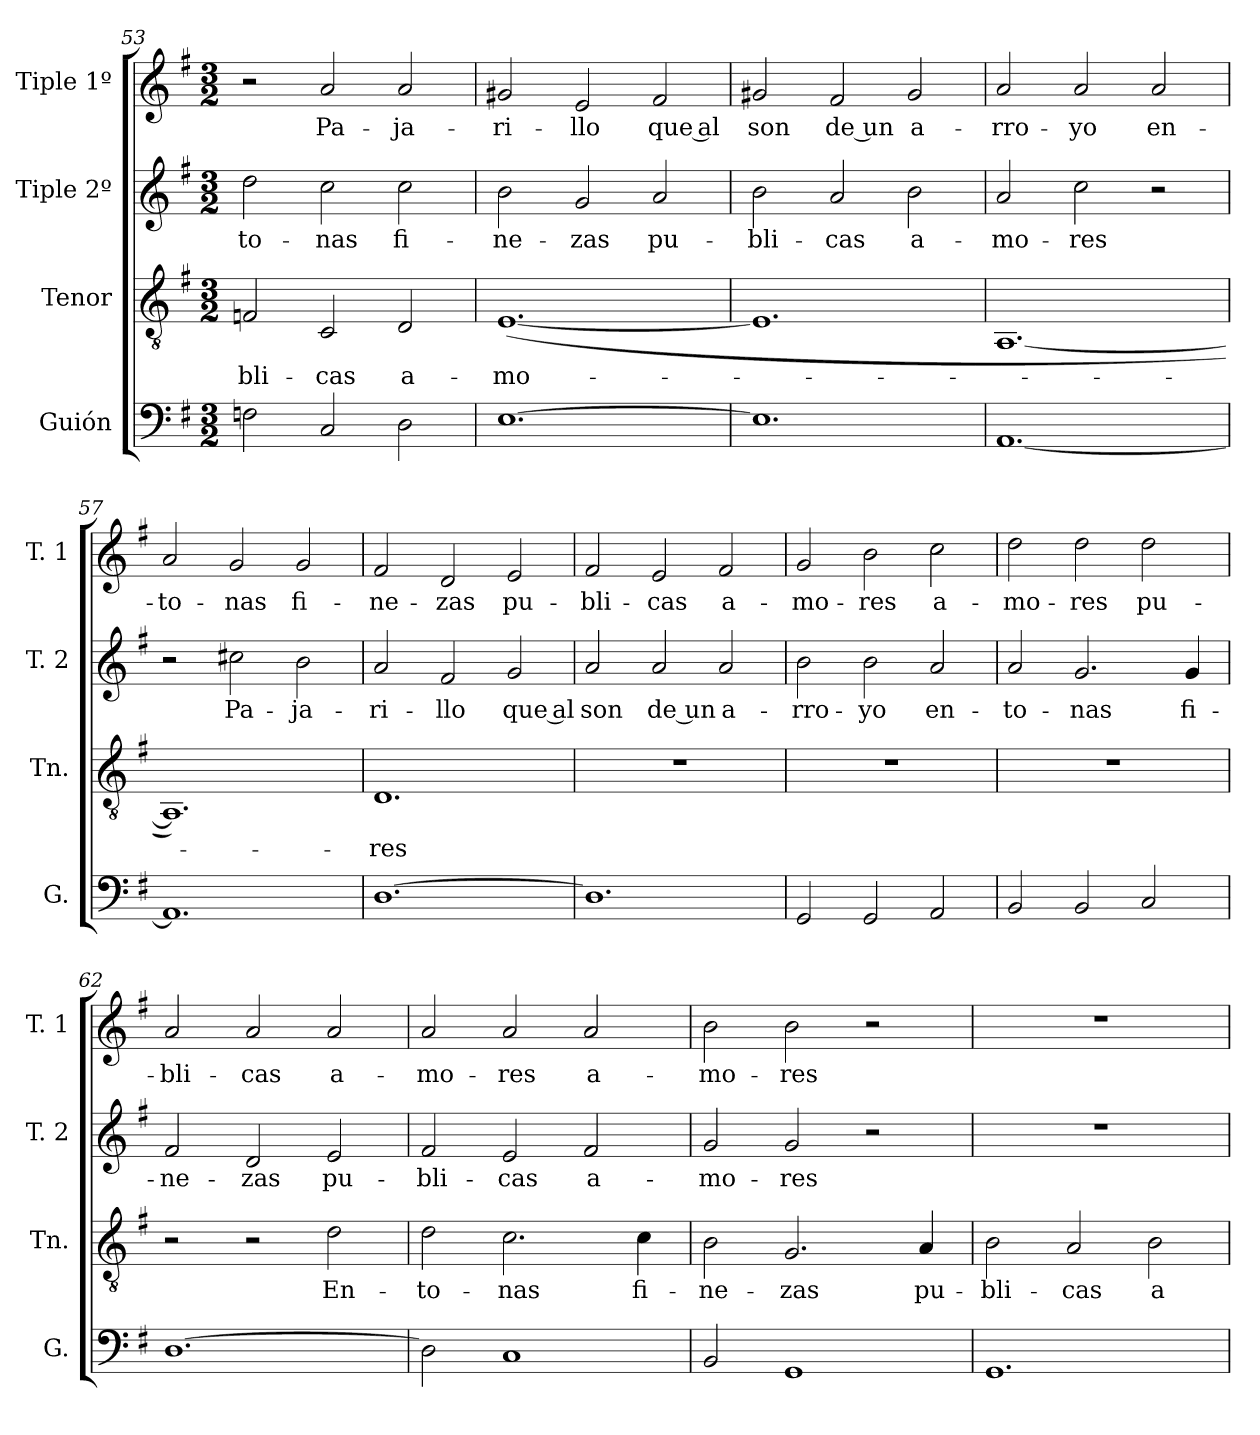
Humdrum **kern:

**kern	**kern	**text	**kern	**text	**kern	**text
*part4	*part3	*part3	*part2	*part2	*part1	*part1
*staff4	*staff3	*staff3	*staff2	*staff2	*staff1	*staff1
*I"Guión	*I"Tenor	*	*I"Tiple 2º	*	*I"Tiple 1º	*
*I'G.	*I'Tn.	*	*I'T. 2	*	*I'T. 1	*
*clefF4	*clefGv2	*	*clefG2	*	*clefG2	*
*k[f#]	*k[f#]	*	*k[f#]	*	*k[f#]	*
*M3/2	*M3/2	*	*M3/2	*	*M3/2	*
=53	=53	=53	=53	=53	=53	=53
2Fn	2Fn	-bli-	2dd	-to-	2r	.
2C	2C	-cas	2cc	-nas	2a	Pa-
2D	2D	a-	2cc	fi-	2a	-ja-
=54	=54	=54	=54	=54	=54	=54
[1.E	([1.E	-mo-	2b	-ne-	2g#X	-ri-
.	.	.	2g	-zas	2e	-llo
.	.	.	2a	pu-	2f#	que al
=55	=55	=55	=55	=55	=55	=55
1.E]	1.E]	.	2b	-bli-	2g#X	son
.	.	.	2a	-cas	2f#	de un
.	.	.	2b	a-	2g#	a-
=56	=56	=56	=56	=56	=56	=56
[1.AA	[1.AA	.	2a	-mo-	2a	-rro-
.	.	.	2cc	-res	2a	-yo
.	.	.	2r	.	2a	en-
=57	=57	=57	=57	=57	=57	=57
1.AA]	1.AA])	.	2r	.	2a	-to-
.	.	.	2cc#X	Pa-	2g	-nas
.	.	.	2b	-ja-	2g	fi-
=58	=58	=58	=58	=58	=58	=58
[1.D	1.D	-res	2a	-ri-	2f#	-ne-
.	.	.	2f#	-llo	2d	-zas
.	.	.	2g	que al	2e	pu-
=59	=59	=59	=59	=59	=59	=59
1.D]	1.r	.	2a	son	2f#	-bli-
.	.	.	2a	de un	2e	-cas
.	.	.	2a	a-	2f#	a-
=60	=60	=60	=60	=60	=60	=60
2GG	1.r	.	2b	-rro-	2g	-mo-
2GG	.	.	2b	-yo	2b	-res
2AA	.	.	2a	en-	2cc	a-
=61	=61	=61	=61	=61	=61	=61
2BB	1.r	.	2a	-to-	2dd	-mo-
2BB	.	.	2.g	-nas	2dd	-res
2C	.	.	.	.	2dd	pu-
.	.	.	4g	fi-	.	.
=62	=62	=62	=62	=62	=62	=62
[1.D	2r	.	2f#	-ne-	2a	-bli-
.	2r	.	2d	-zas	2a	-cas
.	2d	En-	2e	pu-	2a	a-
=63	=63	=63	=63	=63	=63	=63
2D]	2d	-to-	2f#	-bli-	2a	-mo-
1C	2.c	-nas	2e	-cas	2a	-res
.	.	.	2f#	a-	2a	a-
.	4c	fi-	.	.	.	.
=64	=64	=64	=64	=64	=64	=64
2BB	2B	-ne-	2g	-mo-	2b	-mo-
1GG	2.G	-zas	2g	-res	2b	-res
.	.	.	2r	.	2r	.
.	4A	pu-	.	.	.	.
=65	=65	=65	=65	=65	=65	=65
1.GG	2B	-bli-	1.r	.	1.r	.
.	2A	-cas	.	.	.	.
.	2B	a-	.	.	.	.
=	=	=	=	=	=	=
*-	*-	*-	*-	*-	*-	*-
